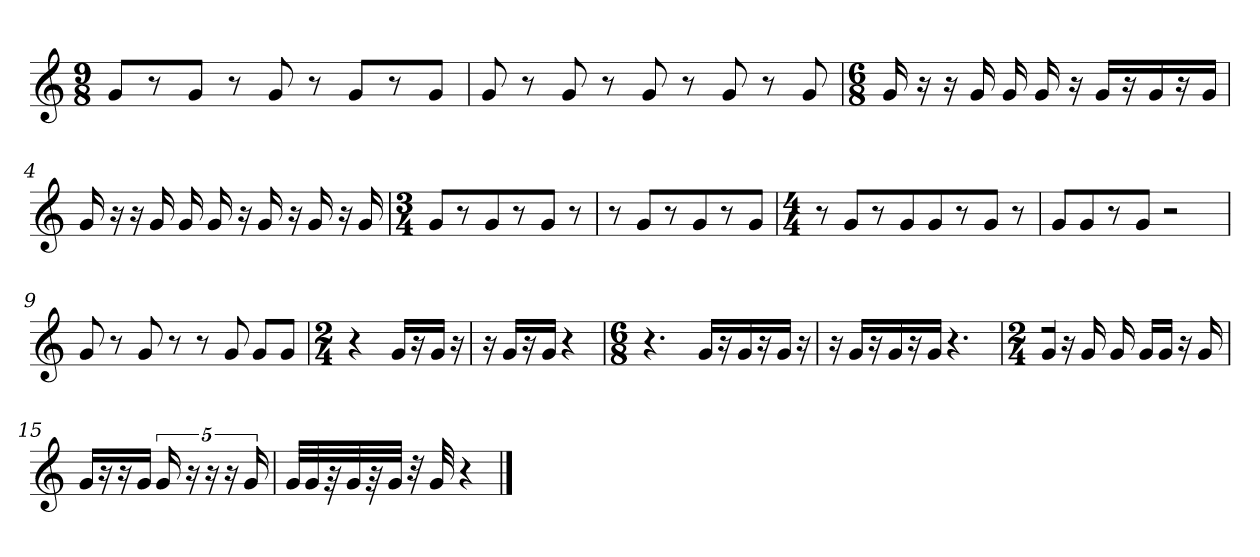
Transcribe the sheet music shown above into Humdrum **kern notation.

**kern
*part1
*staff1
*clefG2
*k[]
*C:
*M9/8
=1
8gL
8r
8gJ
8r
8g
8r
8gL
8r
8gJ
=2
8g
8r
8g
8r
8g
8r
8g
8r
8g
=3
*M6/8
16g
16r
16r
16g
16g
16g
16r
16gLL
16r
16g
16r
16gJJ
=4
16g
16r
16r
16g
16g
16g
16r
16g
16r
16g
16r
16g
=5
*M3/4
8gL
8r
8g
8r
8gJ
8r
=6
8r
8gL
8r
8g
8r
8gJ
=7
*M4/4
8r
8gL
8r
8g
8g
8r
8gJ
8r
=8
8gL
8g
8r
8gJ
2r
=9
8g
8r
8g
8r
8r
8g
8gL
8gJ
=10
*M2/4
4r
16gLL
16r
16gJJ
16r
=11
16r
16gLL
16r
16gJJ
4r
=12
*M6/8
4.r
16gLL
16r
16g
16r
16gJJ
16r
=13
16r
16gLL
16r
16g
16r
16gJJ
4.r
=14
*M2/4
16gJJ
16r
16g
16g
16gLL
16gJJ
16r
16g
=15
16g
16r
16r
16gJJ
20g
20r
20r
20r
20g
=16
32gLLL
32g
32r
32g
32r
32gJJJ
32r
32g
4r
==
*-
